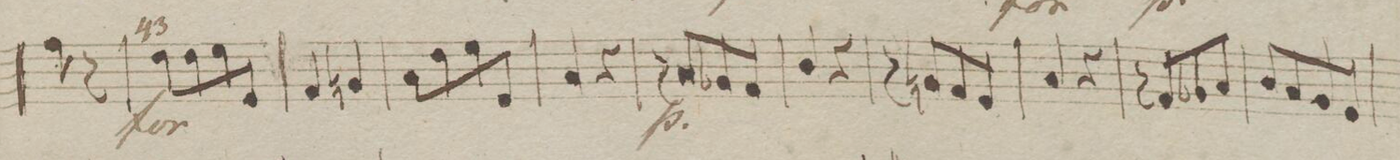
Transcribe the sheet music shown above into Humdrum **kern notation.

**kern	**fba	**dynam
*I"Organ.	*	*
*clefF4	*	*
*k[b-]	*	*
8A\	.	.
8r	.	.
=106	=106	=106
8F\L	4	f
8F\	3	.
8G\	.	.
8GG/J	.	.
=107	=107	=107
4AA/	.	.
4BBn/	.	.
=108	=108	=108
8C\L	.	.
8F\	.	.
8G\	.	.
8GG/J	.	.
=109	=109	=109
4C/	.	.
4r	.	.
=110	=110	=110
8r	.	p
8C/L	.	.
8BB-X/	.	.
8AA/J	.	.
=111	=111	=111
4D/	.	.
4r	.	.
=112	=112	=112
8r	.	.
8BBn/L	.	.
8AA/	.	.
8GG/J	.	.
=113	=113	=113
4C/	.	.
4r	.	.
=114	=114	=114
8r	.	.
8AA/L	.	.
8BB-X/	.	.
8C/J	.	.
=115	=115	=115
8D\L	.	.
8C/	.	.
8BB-/	.	.
8GG/J	.	.
=116	=116	=116
*-	*-	*-
